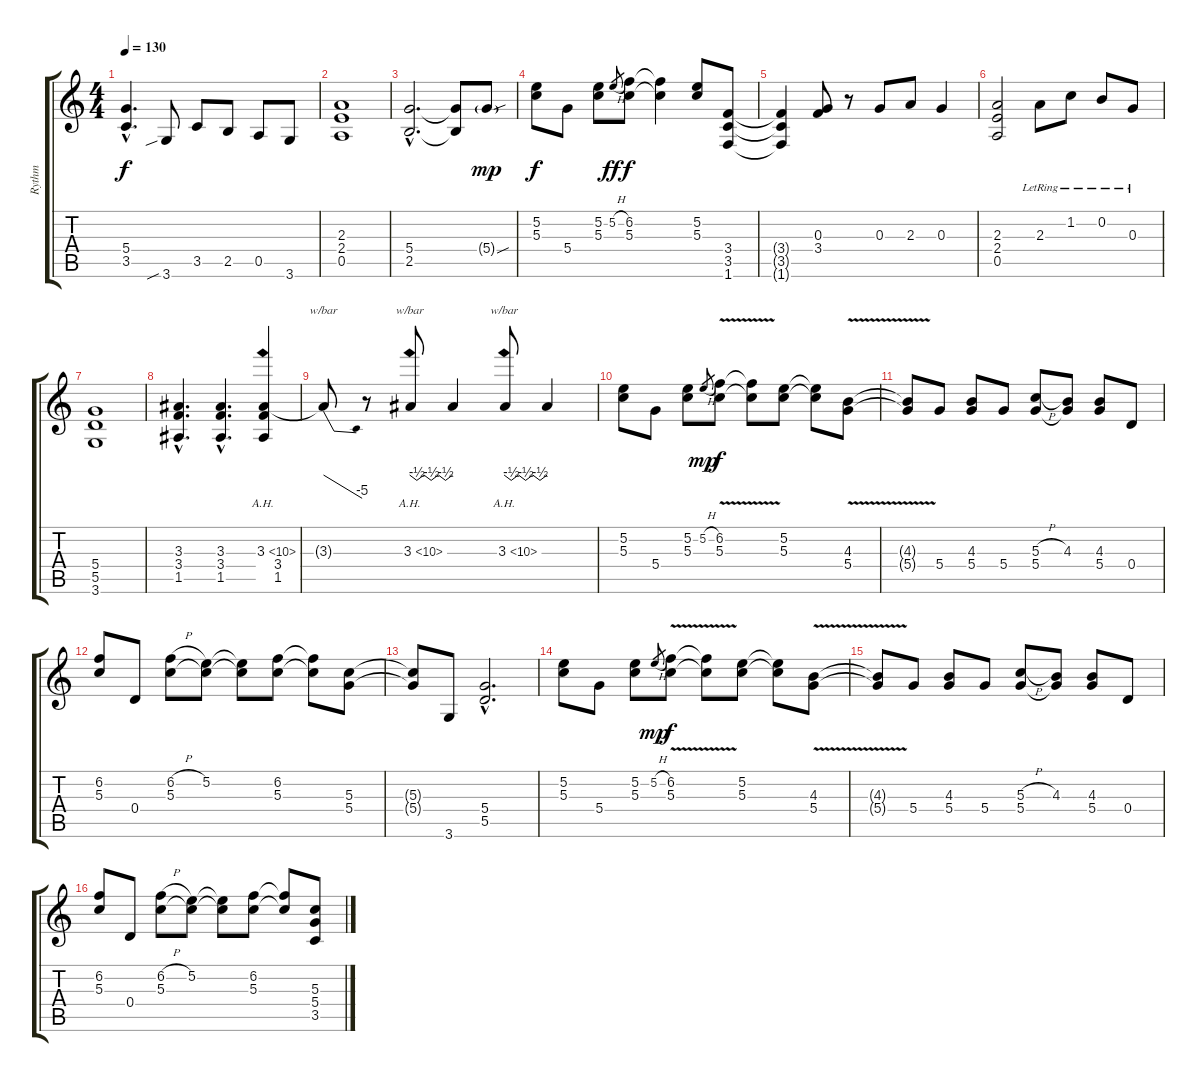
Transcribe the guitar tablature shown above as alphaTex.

\track ("Rythm" "Rythm") {instrument distortionguitar}
\staff {score tabs}
\tuning (E4 B3 G3 D3 A2 E2) {hide}
\ts (4 4)
\tempo 130
\clef g2
\ks c
(5.4{hac} 3.5{hac}).4{d dy f} 3.6{sib}.8 3.5.8 2.5.8 0.5.8 3.6.8 |
(2.3 2.4 0.5).1 |
(5.4{hac} 2.5{hac}).2{d} (5.4{t} 2.5{t}).8 5.4{sou g}.8{dy mp} |
(5.2 5.3).8{dy f} 5.4.8 (5.2 5.3).8 5.2{h}.8{gr dy ff} (6.2 5.3).8{dy f} (6.2{t} 5.3{t}).4 (5.2 5.3).8 (3.4 3.5 1.6).8 |
(3.4{t} 3.5{t} 1.6{t}).4 (0.3 3.4).8 r.8 0.3.8 2.3.8 0.3.4 |
(2.3 2.4 0.5).2 2.3{lr}.8 1.2{lr}.8 0.2{lr}.8 0.3{lr}.8 |
(5.4 5.5 3.6).1 |
(3.3{hac} 3.4{hac} 1.5{hac}).4{d} (3.3{hac} 3.4{hac} 1.5{hac}).4{d} (3.3{ah 7} 3.4 1.5).4 |
3.3{t}.8{tbe (dive default 0 0 60 -20)} r.8 3.3{ah 7}.8{tbe (custom default 0 0 10 -2 20 0 30 -2 40 0 50 -2 60 0)} 3.3{t}.4 3.3{ah 7}.8{tbe (custom default 0 0 10 -2 20 0 30 -2 40 0 50 -2 60 0)} 3.3{t}.4 |
(5.2 5.3).8 5.4.8 (5.2 5.3).8 5.2{h}.8{gr dy mp} (6.2{v} 5.3).8{dy f} (6.2{t} 5.3{t}).8 (5.2 5.3).8 (5.2{t} 5.3{t}).8 (4.3{v} 5.4).8 |
(4.3{t} 5.4{t}).8 5.4.8 (4.3 5.4).8 5.4.8 (5.3{h} 5.4).8 (4.3 5.4{t}).8 (4.3 5.4).8 0.4.8 |
(6.2 5.3).8 0.4.8 (6.2{h} 5.3).8 (5.2 5.3{t}).8 (5.2{t} 5.3{t}).8 (6.2 5.3).8 (6.2{t} 5.3{t}).8 (5.3 5.4).8 |
(5.3{t} 5.4{t}).8 3.6.8 (5.4{hac} 5.5{hac}).2{d} |
(5.2 5.3).8 5.4.8 (5.2 5.3).8 5.2{h}.8{gr dy mp} (6.2{v} 5.3).8{dy f} (6.2{t} 5.3{t}).8 (5.2 5.3).8 (5.2{t} 5.3{t}).8 (4.3{v} 5.4).8 |
(4.3{t} 5.4{t}).8 5.4.8 (4.3 5.4).8 5.4.8 (5.3{h} 5.4).8 (4.3 5.4{t}).8 (4.3 5.4).8 0.4.8 |
(6.2 5.3).8 0.4.8 (6.2{h} 5.3).8 (5.2 5.3{t}).8 (5.2{t} 5.3{t}).8 (6.2 5.3).8 (6.2{t} 5.3{t}).8 (5.3 5.4 3.5).8
